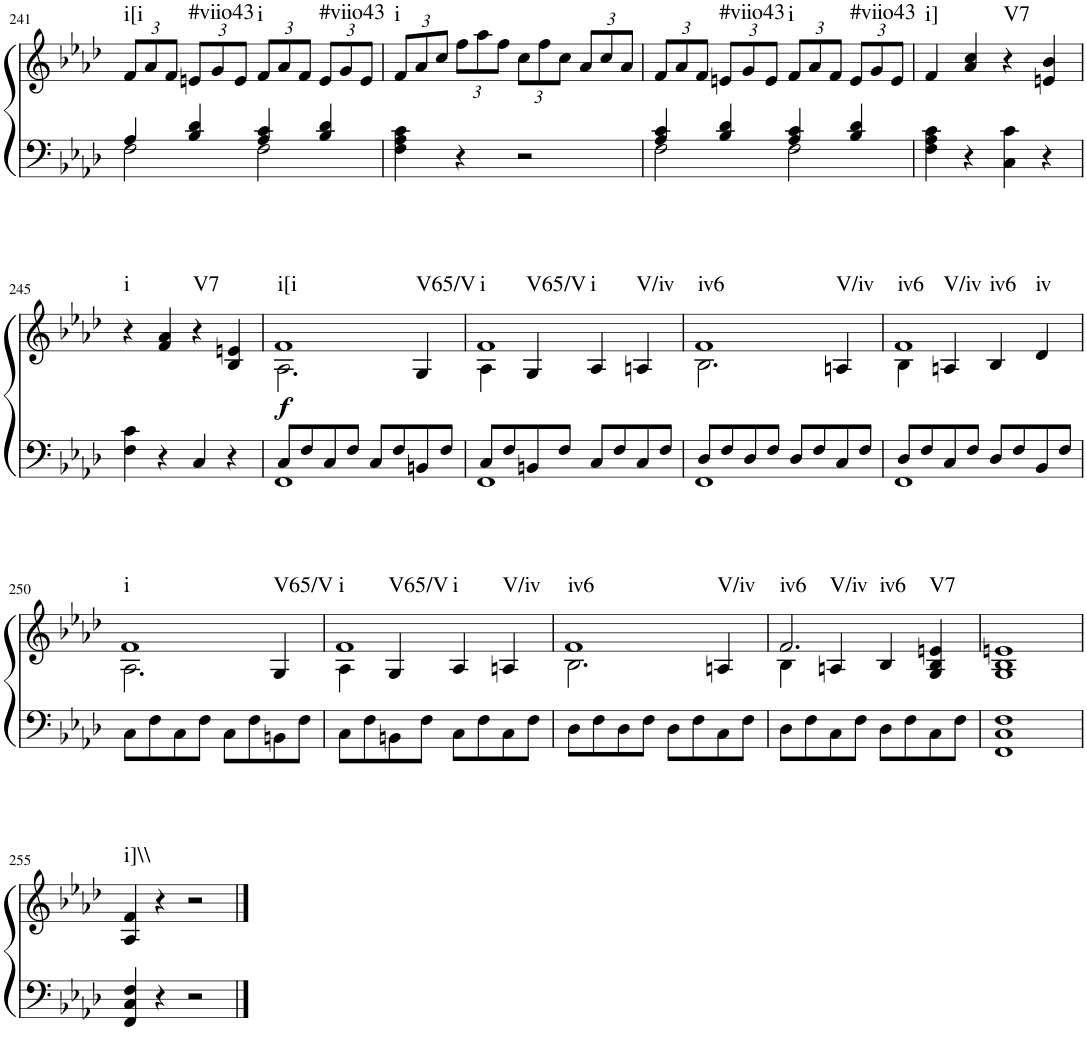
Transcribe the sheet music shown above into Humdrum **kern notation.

**kern	**kern	**dynam	**harte
*part1	*part1	*part1	*part1
*staff2	*staff1	*staff1/2	*
*I"Piano	*	*	*
*I'Pno.	*	*	*
!!LO:PB:g=z
*clefF4	*clefG2	*	*
*k[b-e-a-d-]	*k[b-e-a-d-]	*	*
*M4/4	*M4/4	*	*
*met(c)	*met(c)	*	*
=241	=241	=241	=241
*^	*	*	*
*	*	*Xbrackettup	*	*
!	!	!	!	!LO:H:kt=i[i
4A-/	2F\	12f/L	.	N
.	.	12a-/	.	.
.	.	12f/J	.	.
!	!	!	!	!LO:H:kt=#viio43
4B-/ 4d-/	.	12en/L	.	N
.	.	12g/	.	.
.	.	12e/J	.	.
!	!	!	!	!LO:H:kt=i
4A-/ 4c/	2F\	12f/L	.	N
.	.	12a-/	.	.
.	.	12f/J	.	.
!	!	!	!	!LO:H:kt=#viio43
4B-/ 4d-/	.	12e/L	.	N
.	.	12g/	.	.
.	.	12e/J	.	.
*v	*v	*	*	*
=242	=242	=242	=242
!	!	!	!LO:H:kt=i
4F\ 4A-\ 4c\	12f/L	.	N
.	12a-/	.	.
.	12cc/J	.	.
4r	12ff\L	.	.
.	12aa-\	.	.
.	12ff\J	.	.
2r	12cc\L	.	.
.	12ff\	.	.
.	12cc\J	.	.
.	12a-/L	.	.
.	12cc/	.	.
.	12a-/J	.	.
=243	=243	=243	=243
*^	*	*	*
4A-/ 4c/	2F\	12f/L	.	.
.	.	12a-/	.	.
.	.	12f/J	.	.
!	!	!	!	!LO:H:kt=#viio43
4B-/ 4d-/	.	12en/L	.	N
.	.	12g/	.	.
.	.	12e/J	.	.
!	!	!	!	!LO:H:kt=i
4A-/ 4c/	2F\	12f/L	.	N
.	.	12a-/	.	.
.	.	12f/J	.	.
!	!	!	!	!LO:H:kt=#viio43
4B-/ 4d-/	.	12e/L	.	N
.	.	12g/	.	.
.	.	12e/J	.	.
*v	*v	*	*	*
=244	=244	=244	=244
!	!	!	!LO:H:kt=i]
4F\ 4A-\ 4c\	4f/	.	N
4r	4a-/ 4cc/	.	.
!	!	!	!LO:H:kt=V7
4C\ 4c\	4r	.	N
4r	4en/ 4b-/	.	.
!!LO:LB:g=z
=245	=245	=245	=245
!	!	!	!LO:H:kt=i
4F\ 4c\	4r	.	N
4r	4f/ 4a-/	.	.
!	!	!	!LO:H:kt=V7
4C/	4r	.	N
4r	4B-/ 4en/	.	.
=246	=246	=246	=246
*^	*^	*	*
!	!	!	!	!LO:DY:b	!LO:H:n=1:kt=i[i
!	!	!	!	!	!LO:H:n=2:kt=V65/V
8C/L	1FF	1f	2.A-\	f	N N
8F/	.	.	.	.	.
8C/	.	.	.	.	.
8F/J	.	.	.	.	.
8C/L	.	.	.	.	.
8F/	.	.	.	.	.
8BBn/	.	.	4G/	.	.
8F/J	.	.	.	.	.
=247	=247	=247	=247	=247	=247
!	!	!	!	!	!LO:H:n=1:kt=i
!	!	!	!	!	!LO:H:n=2:kt=V65/V
!	!	!	!	!	!LO:H:n=3:kt=i
!	!	!	!	!	!LO:H:n=4:kt=V/iv
8C/L	1FF	1f	4A-\	.	N N N N
8F/	.	.	.	.	.
8BBn/	.	.	4G/	.	.
8F/J	.	.	.	.	.
8C/L	.	.	4A-/	.	.
8F/	.	.	.	.	.
8C/	.	.	4An/	.	.
8F/J	.	.	.	.	.
=248	=248	=248	=248	=248	=248
!	!	!	!	!	!LO:H:n=1:kt=iv6
!	!	!	!	!	!LO:H:n=2:kt=V/iv
8D-/L	1FF	1f	2.B-\	.	N N
8F/	.	.	.	.	.
8D-/	.	.	.	.	.
8F/J	.	.	.	.	.
8D-/L	.	.	.	.	.
8F/	.	.	.	.	.
8C/	.	.	4An/	.	.
8F/J	.	.	.	.	.
=249	=249	=249	=249	=249	=249
!	!	!	!	!	!LO:H:n=1:kt=iv6
!	!	!	!	!	!LO:H:n=2:kt=V/iv
!	!	!	!	!	!LO:H:n=3:kt=iv6
!	!	!	!	!	!LO:H:n=4:kt=iv
8D-/L	1FF	1f	4B-\	.	N N N N
8F/	.	.	.	.	.
8C/	.	.	4An/	.	.
8F/J	.	.	.	.	.
8D-/L	.	.	4B-/	.	.
8F/	.	.	.	.	.
8BB-/	.	.	4d-/	.	.
8F/J	.	.	.	.	.
*v	*v	*	*	*	*
!!LO:LB:g=z	!!
=250	=250	=250	=250	=250
!	!	!	!	!LO:H:n=1:kt=i
!	!	!	!	!LO:H:n=2:kt=V65/V
8C\L	1f	2.A-\	.	N N
8F\	.	.	.	.
8C\	.	.	.	.
8F\J	.	.	.	.
8C\L	.	.	.	.
8F\	.	.	.	.
8BBn\	.	4G/	.	.
8F\J	.	.	.	.
=251	=251	=251	=251	=251
!	!	!	!	!LO:H:n=1:kt=i
!	!	!	!	!LO:H:n=2:kt=V65/V
!	!	!	!	!LO:H:n=3:kt=i
!	!	!	!	!LO:H:n=4:kt=V/iv
8C\L	1f	4A-\	.	N N N N
8F\	.	.	.	.
8BBn\	.	4G/	.	.
8F\J	.	.	.	.
8C\L	.	4A-/	.	.
8F\	.	.	.	.
8C\	.	4An/	.	.
8F\J	.	.	.	.
=252	=252	=252	=252	=252
!	!	!	!	!LO:H:n=1:kt=iv6
!	!	!	!	!LO:H:n=2:kt=V/iv
8D-\L	1f	2.B-\	.	N N
8F\	.	.	.	.
8D-\	.	.	.	.
8F\J	.	.	.	.
8D-\L	.	.	.	.
8F\	.	.	.	.
8C\	.	4An/	.	.
8F\J	.	.	.	.
=253	=253	=253	=253	=253
!	!	!	!	!LO:H:n=1:kt=iv6
!	!	!	!	!LO:H:n=2:kt=V/iv
!	!	!	!	!LO:H:n=3:kt=iv6
8D-\L	2.f/	4B-\	.	N N N
8F\	.	.	.	.
8C\	.	4An/	.	.
8F\J	.	.	.	.
8D-\L	.	4B-/	.	.
8F\	.	.	.	.
!	!	!	!	!LO:H:kt=V7
8C\	4G/ 4B-/ 4en/	4ryy	.	N
8F\J	.	.	.	.
*	*v	*v	*	*
=254	=254	=254	=254
1FF 1C 1F	1G 1B- 1en	.	.
!!LO:LB:g=z
=255	=255	=255	=255
!	!	!	!LO:H:kt=i]\\
4FF/ 4C/ 4F/	4A-/ 4f/	.	N
4r	4r	.	.
2r	2r	.	.
==	==	==	==
*-	*-	*-	*-
